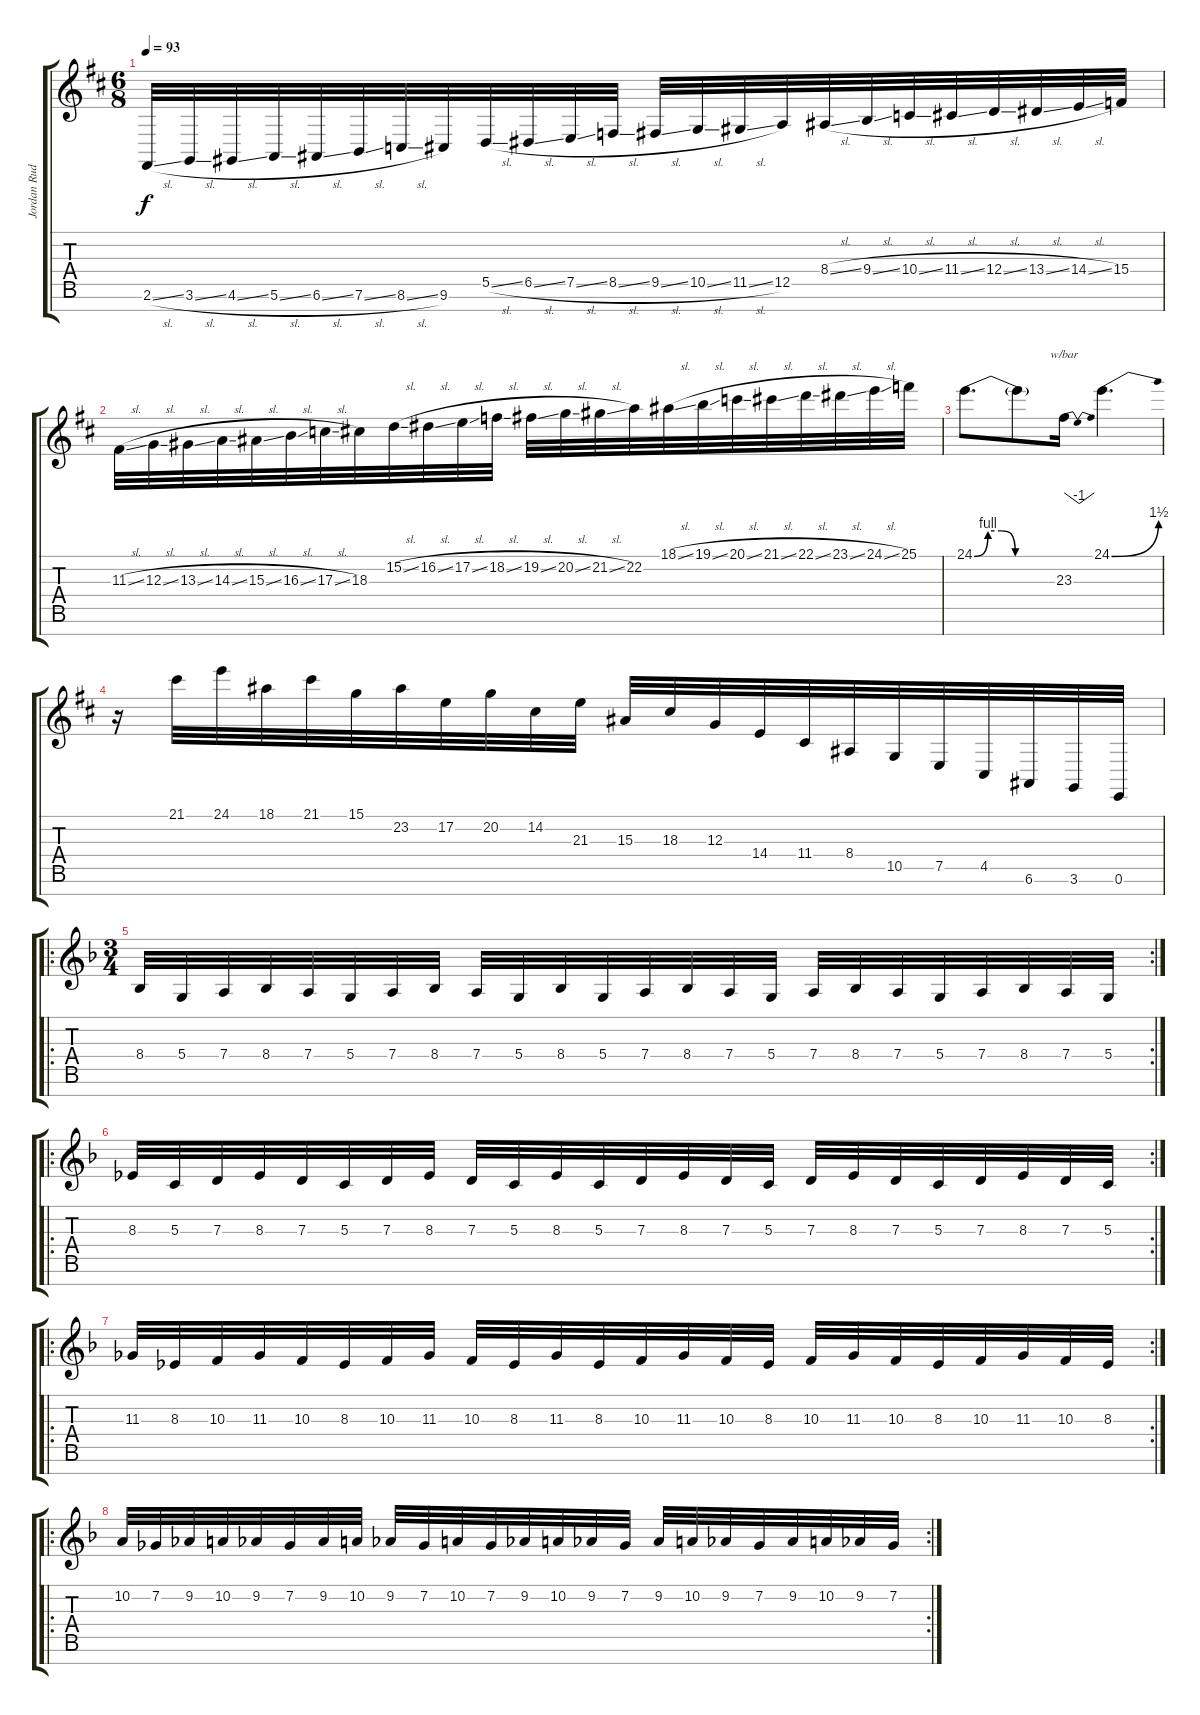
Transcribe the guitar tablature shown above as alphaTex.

\track ("Jordan Rudess - Keyboard" "Jordan Rud") {instrument lead2sawtooth}
\staff {score tabs}
\tuning (E4 B3 G3 D3 A2 E2 B1) {hide}
\ts (6 8)
\tempo 93
\clef g2
\ks bminor
2.6{sl}.32{dy f} 3.6{sl}.32 4.6{sl}.32 5.6{sl}.32 6.6{sl}.32 7.6{sl}.32 8.6{sl}.32 9.6.32 5.5{sl}.32 6.5{sl}.32 7.5{sl}.32 8.5{sl}.32 9.5{sl}.32 10.5{sl}.32 11.5{sl}.32 12.5.32 8.4{sl}.32 9.4{sl}.32 10.4{sl}.32 11.4{sl}.32 12.4{sl}.32 13.4{sl}.32 14.4{sl}.32 15.4.32 |
11.3{sl}.32 12.3{sl}.32 13.3{sl}.32 14.3{sl}.32 15.3{sl}.32 16.3{sl}.32 17.3{sl}.32 18.3.32 15.2{sl}.32 16.2{sl}.32 17.2{sl}.32 18.2{sl}.32 19.2{sl}.32 20.2{sl}.32 21.2{sl}.32 22.2.32 18.1{sl}.32 19.1{sl}.32 20.1{sl}.32 21.1{sl}.32 22.1{sl}.32 23.1{sl}.32 24.1{sl}.32 25.1.32 |
24.1{be (custom 0 0 10 4 20 4 30 0 60 0)}.8{d} 24.1{t}.8 23.3.16{tbe (dip default 0 0 30 -4 60 0)} 24.1{be (bend 0 0 60 6)}.4{d} |
r.16 21.1.32 24.1.32 18.1.32 21.1.32 15.1.32 23.2.32 17.2.32 20.2.32 14.2.32 21.3.32 15.3.32 18.3.32 12.3.32 14.4.32 11.4.32 8.4.32 10.5.32 7.5.32 4.5.32 6.6.32 3.6.32 0.6.32 |
\ro
\rc 2
\ts (3 4)
\ks dminor
8.4.32 5.4.32 7.4.32 8.4.32 7.4.32 5.4.32 7.4.32 8.4.32 7.4.32 5.4.32 8.4.32 5.4.32 7.4.32 8.4.32 7.4.32 5.4.32 7.4.32 8.4.32 7.4.32 5.4.32 7.4.32 8.4.32 7.4.32 5.4.32 |
\ro
\rc 2
8.3.32 5.3.32 7.3.32 8.3.32 7.3.32 5.3.32 7.3.32 8.3.32 7.3.32 5.3.32 8.3.32 5.3.32 7.3.32 8.3.32 7.3.32 5.3.32 7.3.32 8.3.32 7.3.32 5.3.32 7.3.32 8.3.32 7.3.32 5.3.32 |
\ro
\rc 2
11.3.32 8.3.32 10.3.32 11.3.32 10.3.32 8.3.32 10.3.32 11.3.32 10.3.32 8.3.32 11.3.32 8.3.32 10.3.32 11.3.32 10.3.32 8.3.32 10.3.32 11.3.32 10.3.32 8.3.32 10.3.32 11.3.32 10.3.32 8.3.32 |
\ro
\rc 2
10.2.32 7.2.32 9.2.32 10.2.32 9.2.32 7.2.32 9.2.32 10.2.32 9.2.32 7.2.32 10.2.32 7.2.32 9.2.32 10.2.32 9.2.32 7.2.32 9.2.32 10.2.32 9.2.32 7.2.32 9.2.32 10.2.32 9.2.32 7.2.32
